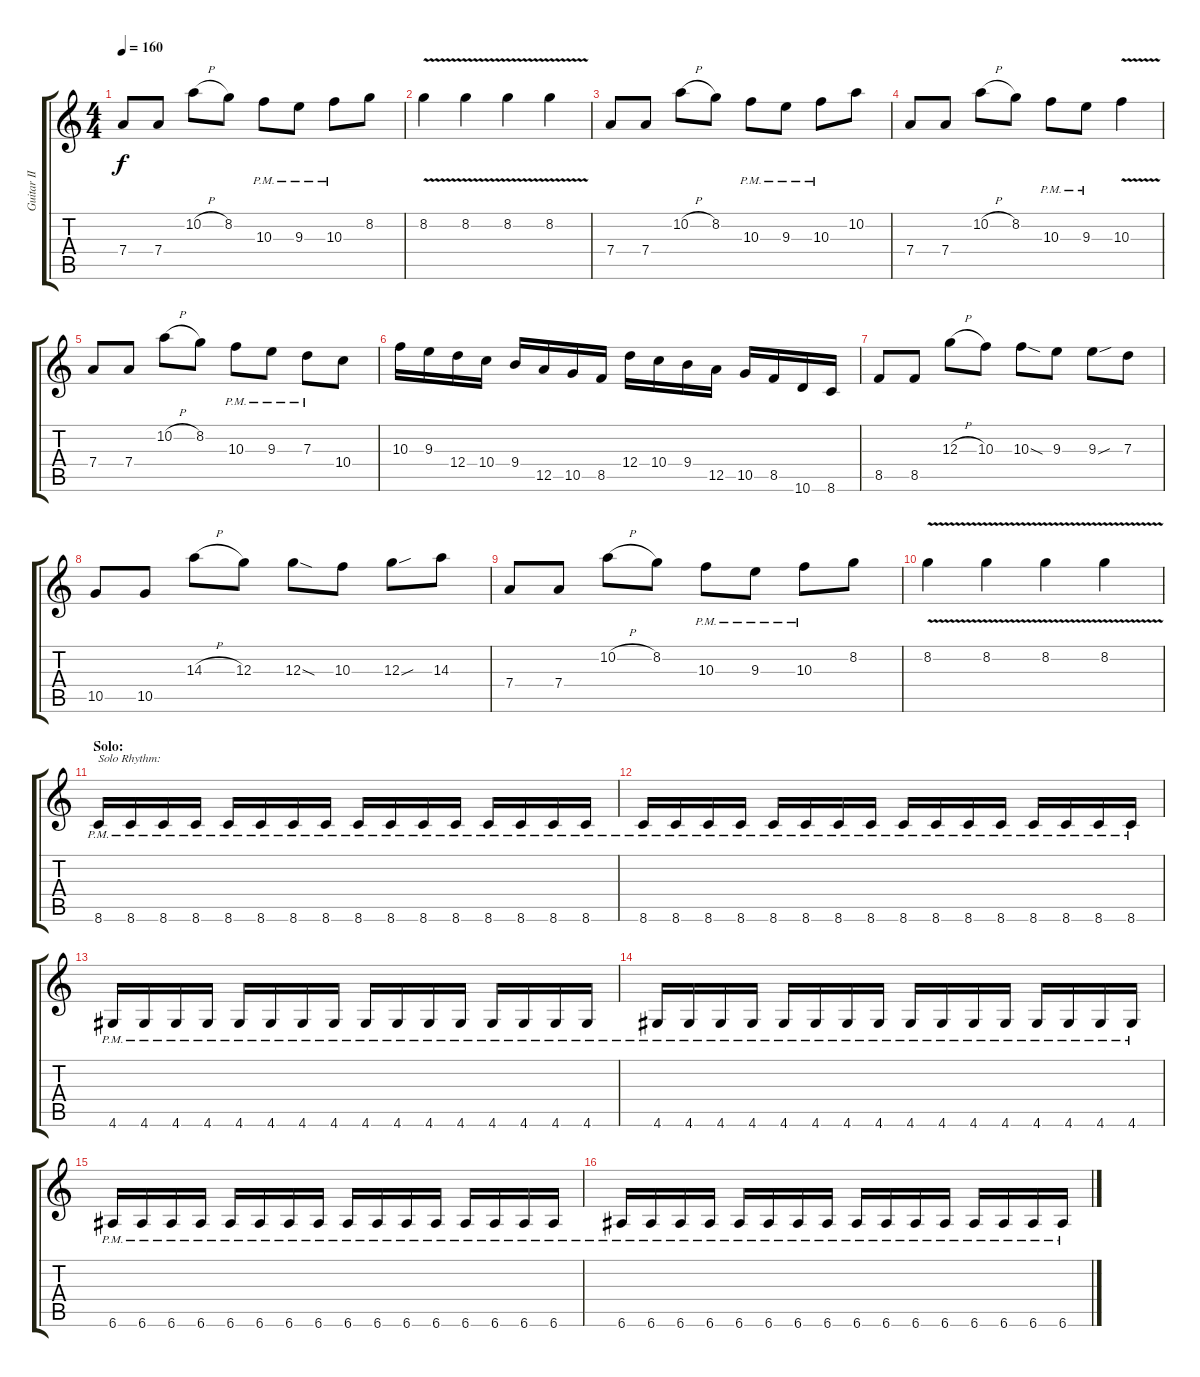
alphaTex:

\track ("Guitar II" "Guitar II") {instrument distortionguitar}
\staff {score tabs}
\tuning (E4 B3 G3 D3 A2 E2) {hide}
\ts (4 4)
\tempo 160
\clef g2
\ks c
7.4.8{dy f} 7.4.8 10.2{h}.8 8.2.8 10.3{pm}.8 9.3{pm}.8 10.3{pm}.8 8.2.8 |
8.2{v}.4 8.2{v}.4 8.2{v}.4 8.2{v}.4 |
7.4.8 7.4.8 10.2{h}.8 8.2.8 10.3{pm}.8 9.3{pm}.8 10.3{pm}.8 10.2.8 |
7.4.8 7.4.8 10.2{h}.8 8.2.8 10.3{pm}.8 9.3{pm}.8 10.3{v}.4 |
7.4.8 7.4.8 10.2{h}.8 8.2.8 10.3{pm}.8 9.3{pm}.8 7.3{pm}.8 10.4.8 |
10.3.16 9.3.16 12.4.16 10.4.16 9.4.16 12.5.16 10.5.16 8.5.16 12.4.16 10.4.16 9.4.16 12.5.16 10.5.16 8.5.16 10.6.16 8.6.16 |
8.5.8 8.5.8 12.3{h}.8 10.3.8 10.3{sod}.8 9.3.8 9.3{sou}.8 7.3.8 |
10.5.8 10.5.8 14.3{h}.8 12.3.8 12.3{sod}.8 10.3.8 12.3{sou}.8 14.3.8 |
7.4.8 7.4.8 10.2{h}.8 8.2.8 10.3{pm}.8 9.3{pm}.8 10.3{pm}.8 8.2.8 |
8.2{v}.4 8.2{v}.4 8.2{v}.4 8.2{v}.4 |
\section ("" "Solo:")
8.6{pm}.16{txt "Solo Rhythm:"} 8.6{pm}.16 8.6{pm}.16 8.6{pm}.16 8.6{pm}.16 8.6{pm}.16 8.6{pm}.16 8.6{pm}.16 8.6{pm}.16 8.6{pm}.16 8.6{pm}.16 8.6{pm}.16 8.6{pm}.16 8.6{pm}.16 8.6{pm}.16 8.6{pm}.16 |
8.6{pm}.16 8.6{pm}.16 8.6{pm}.16 8.6{pm}.16 8.6{pm}.16 8.6{pm}.16 8.6{pm}.16 8.6{pm}.16 8.6{pm}.16 8.6{pm}.16 8.6{pm}.16 8.6{pm}.16 8.6{pm}.16 8.6{pm}.16 8.6{pm}.16 8.6{pm}.16 |
4.6{pm}.16 4.6{pm}.16 4.6{pm}.16 4.6{pm}.16 4.6{pm}.16 4.6{pm}.16 4.6{pm}.16 4.6{pm}.16 4.6{pm}.16 4.6{pm}.16 4.6{pm}.16 4.6{pm}.16 4.6{pm}.16 4.6{pm}.16 4.6{pm}.16 4.6{pm}.16 |
4.6{pm}.16 4.6{pm}.16 4.6{pm}.16 4.6{pm}.16 4.6{pm}.16 4.6{pm}.16 4.6{pm}.16 4.6{pm}.16 4.6{pm}.16 4.6{pm}.16 4.6{pm}.16 4.6{pm}.16 4.6{pm}.16 4.6{pm}.16 4.6{pm}.16 4.6{pm}.16 |
6.6{pm}.16 6.6{pm}.16 6.6{pm}.16 6.6{pm}.16 6.6{pm}.16 6.6{pm}.16 6.6{pm}.16 6.6{pm}.16 6.6{pm}.16 6.6{pm}.16 6.6{pm}.16 6.6{pm}.16 6.6{pm}.16 6.6{pm}.16 6.6{pm}.16 6.6{pm}.16 |
6.6{pm}.16 6.6{pm}.16 6.6{pm}.16 6.6{pm}.16 6.6{pm}.16 6.6{pm}.16 6.6{pm}.16 6.6{pm}.16 6.6{pm}.16 6.6{pm}.16 6.6{pm}.16 6.6{pm}.16 6.6{pm}.16 6.6{pm}.16 6.6{pm}.16 6.6{pm}.16
